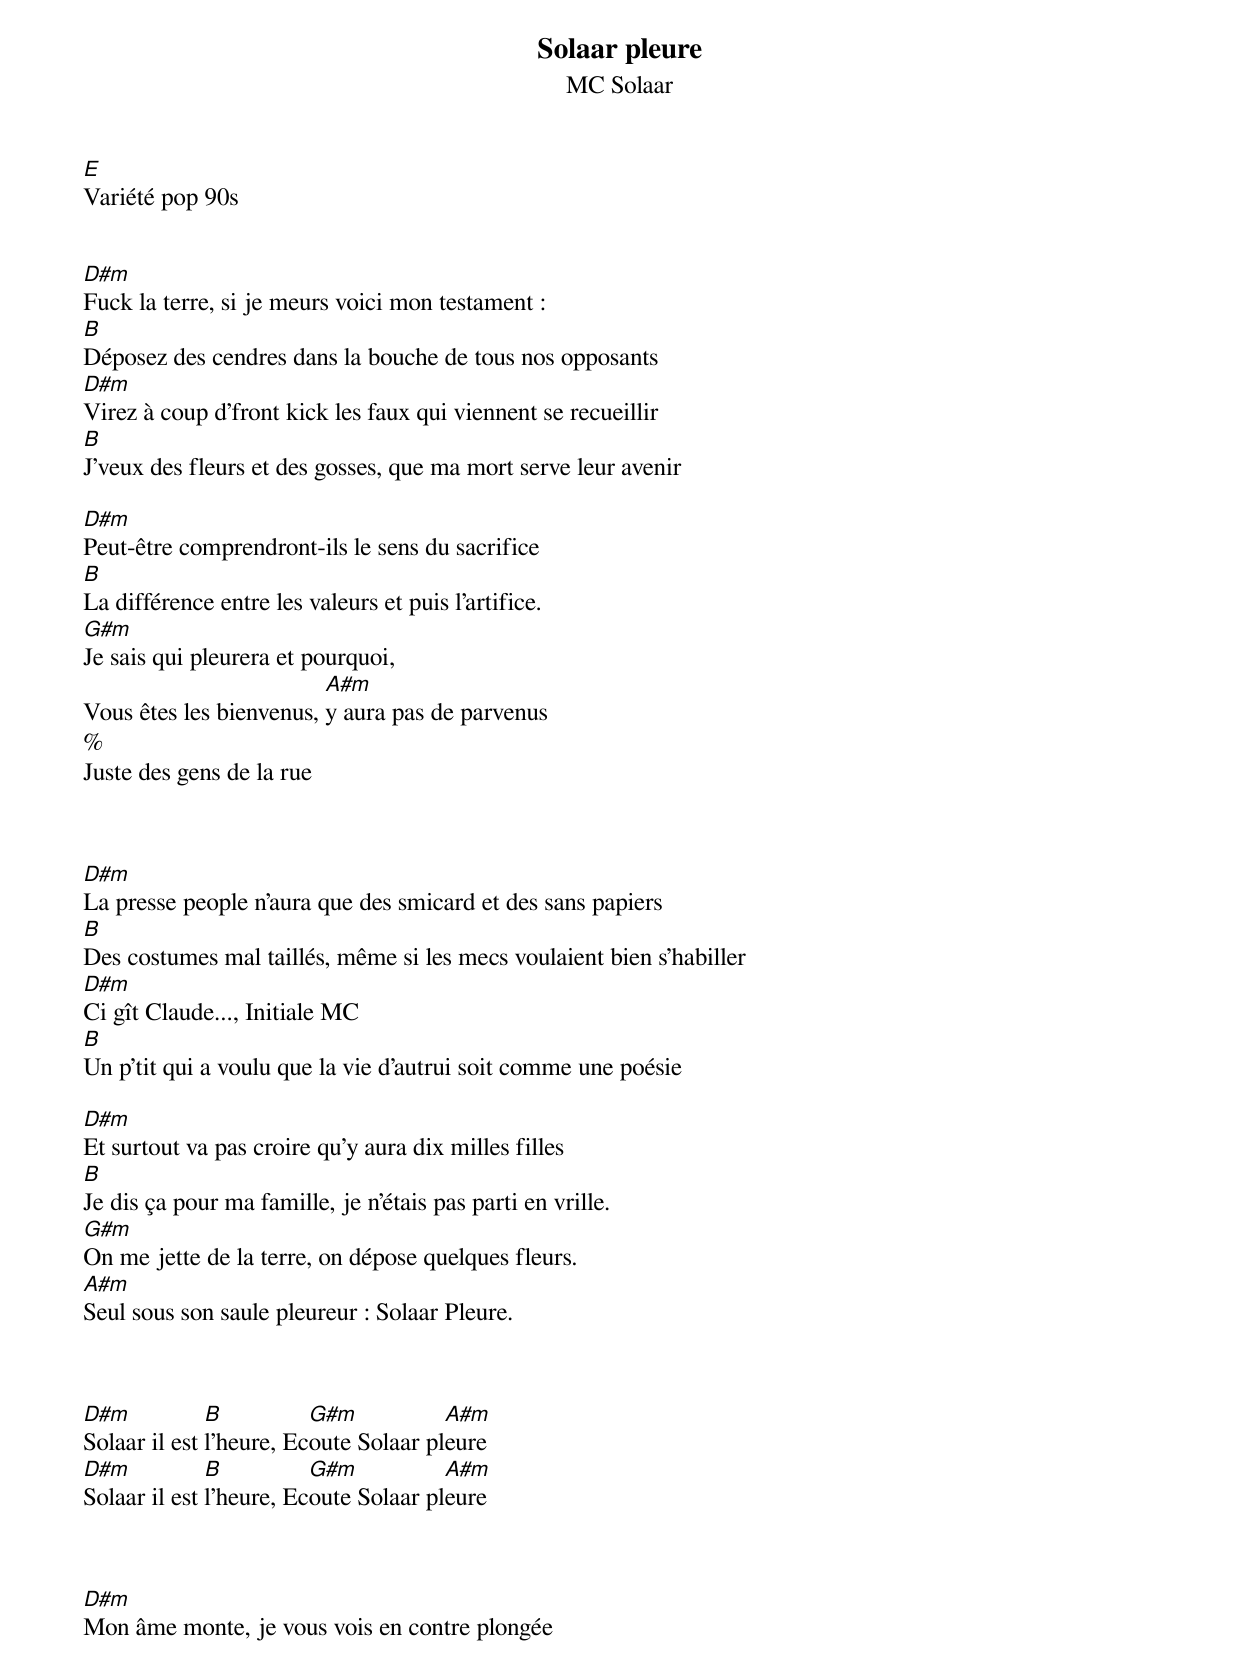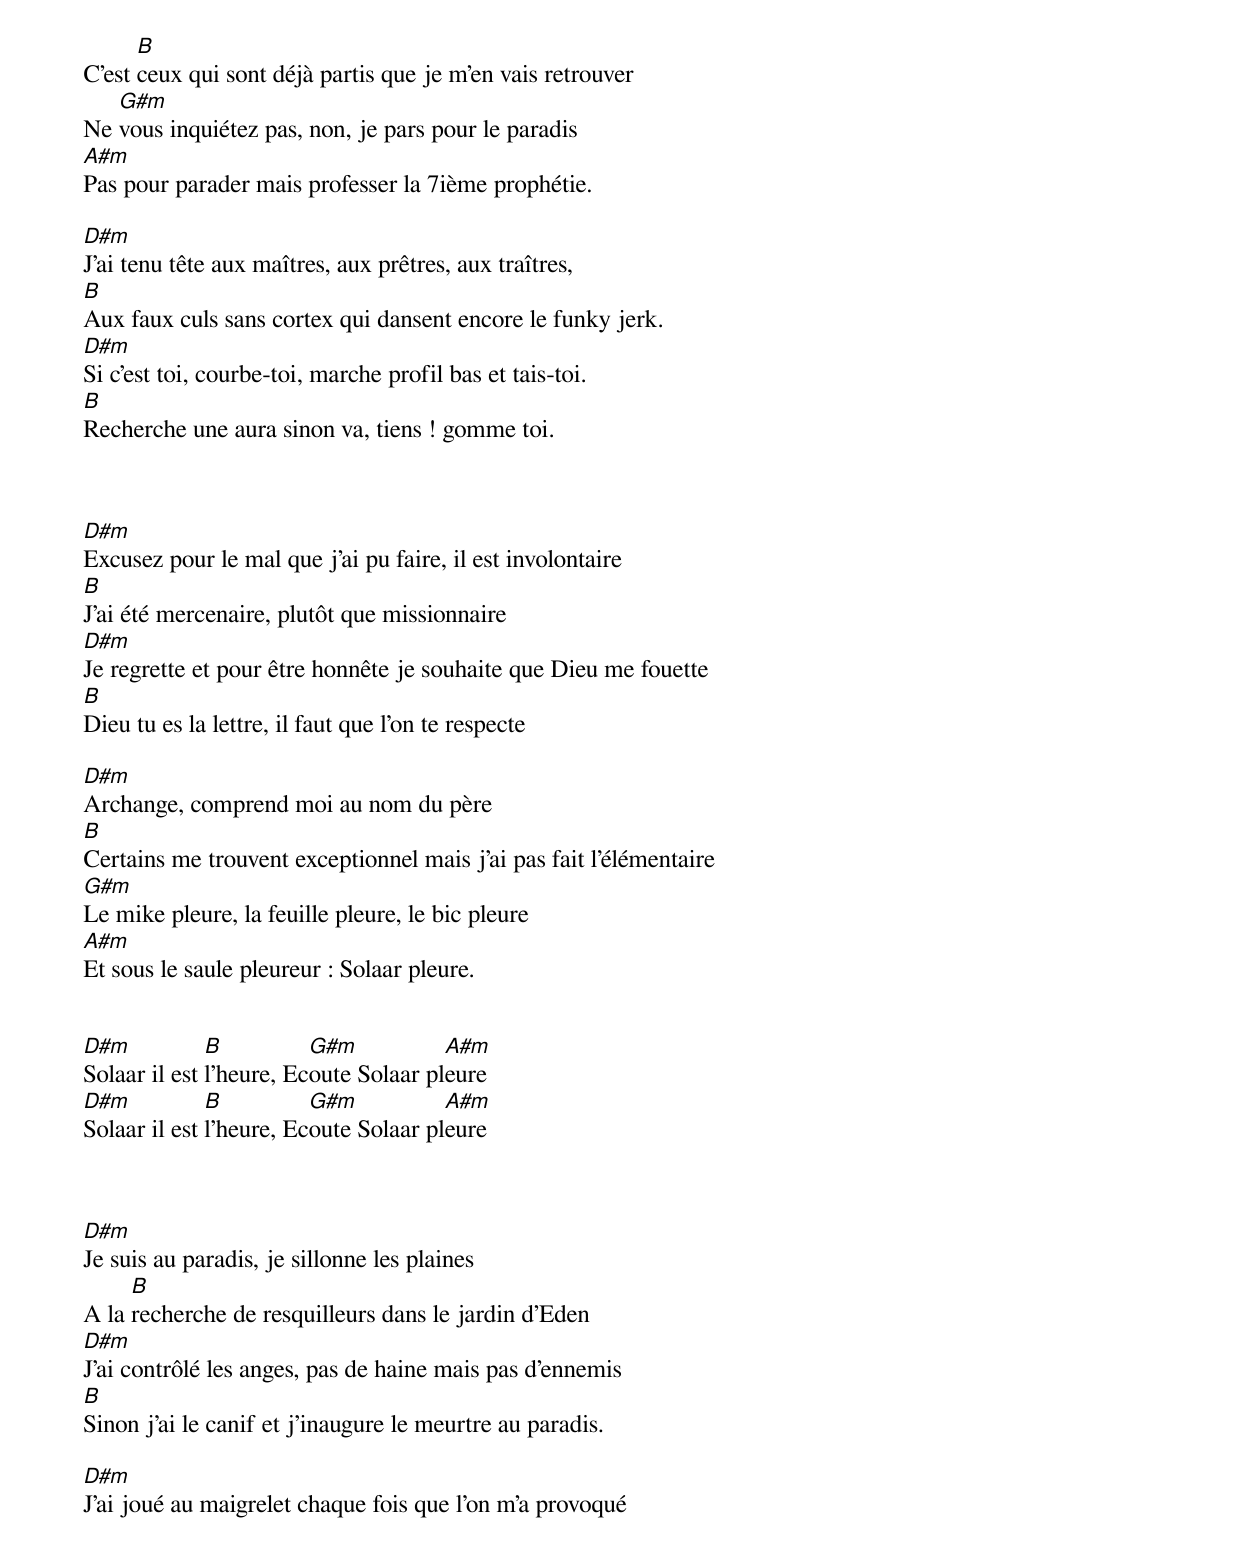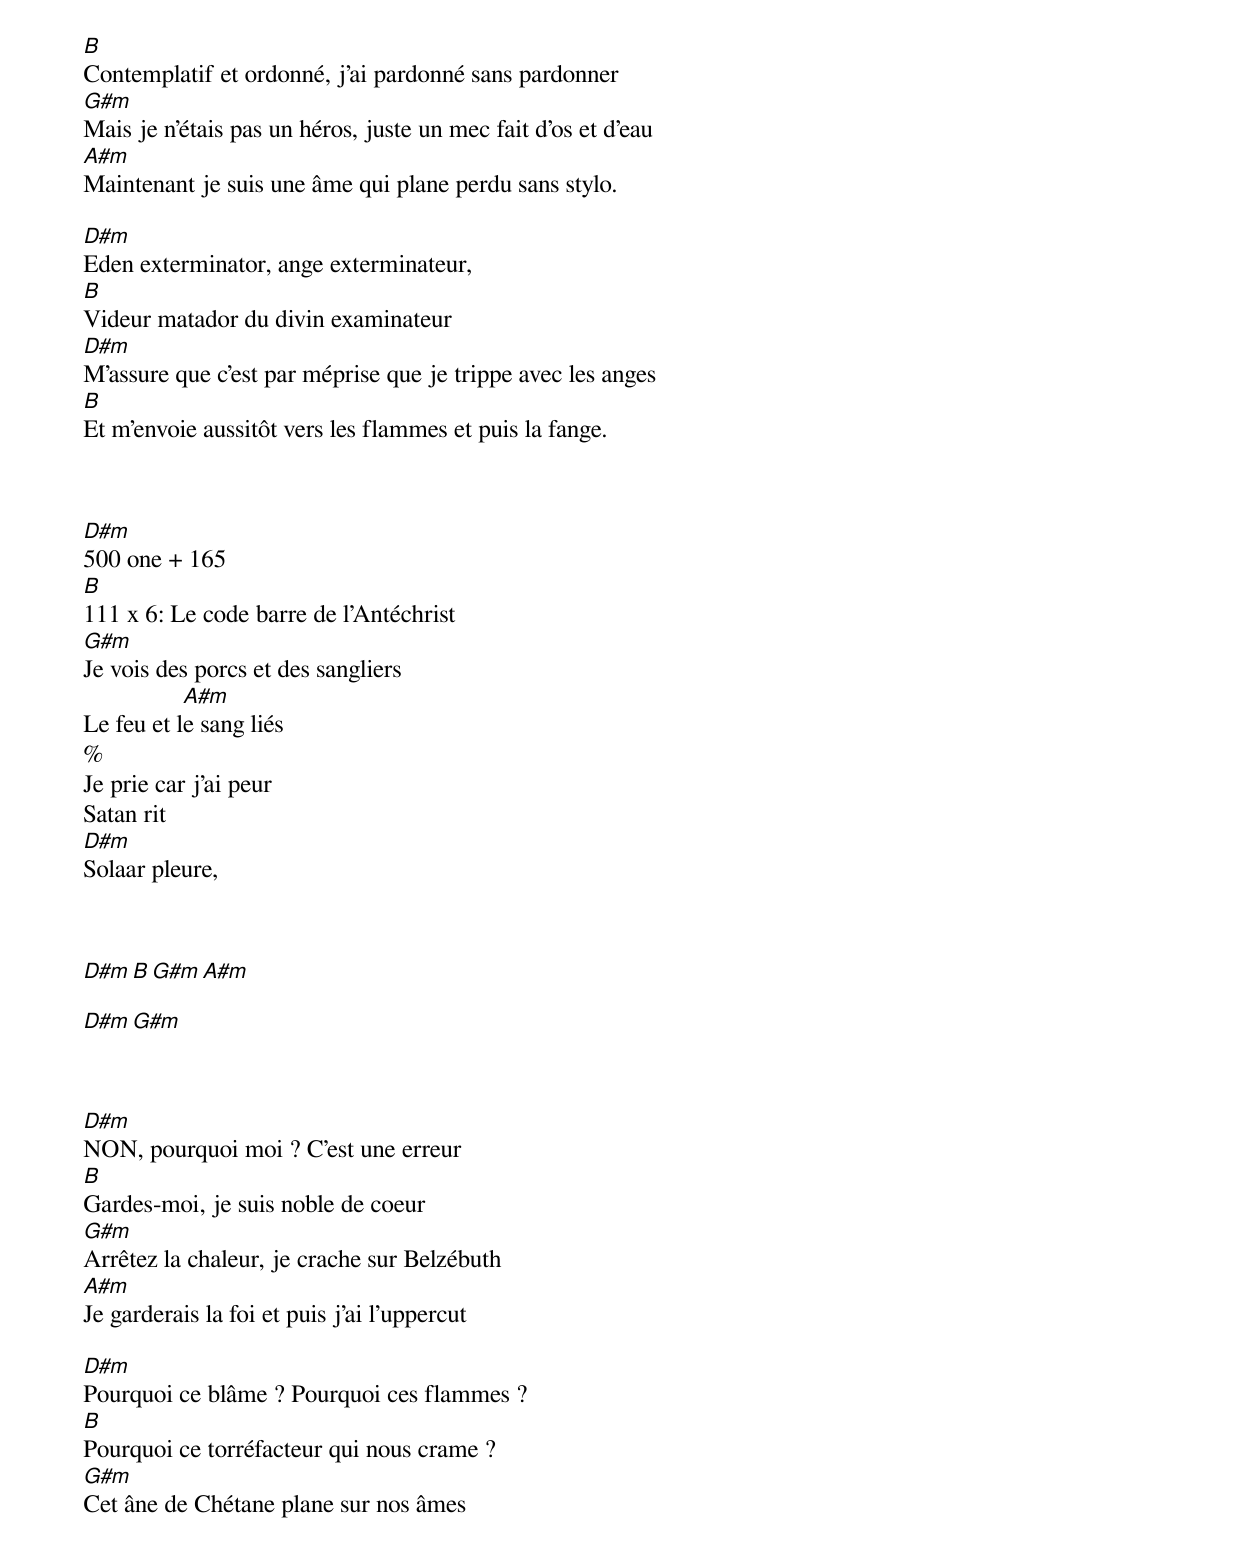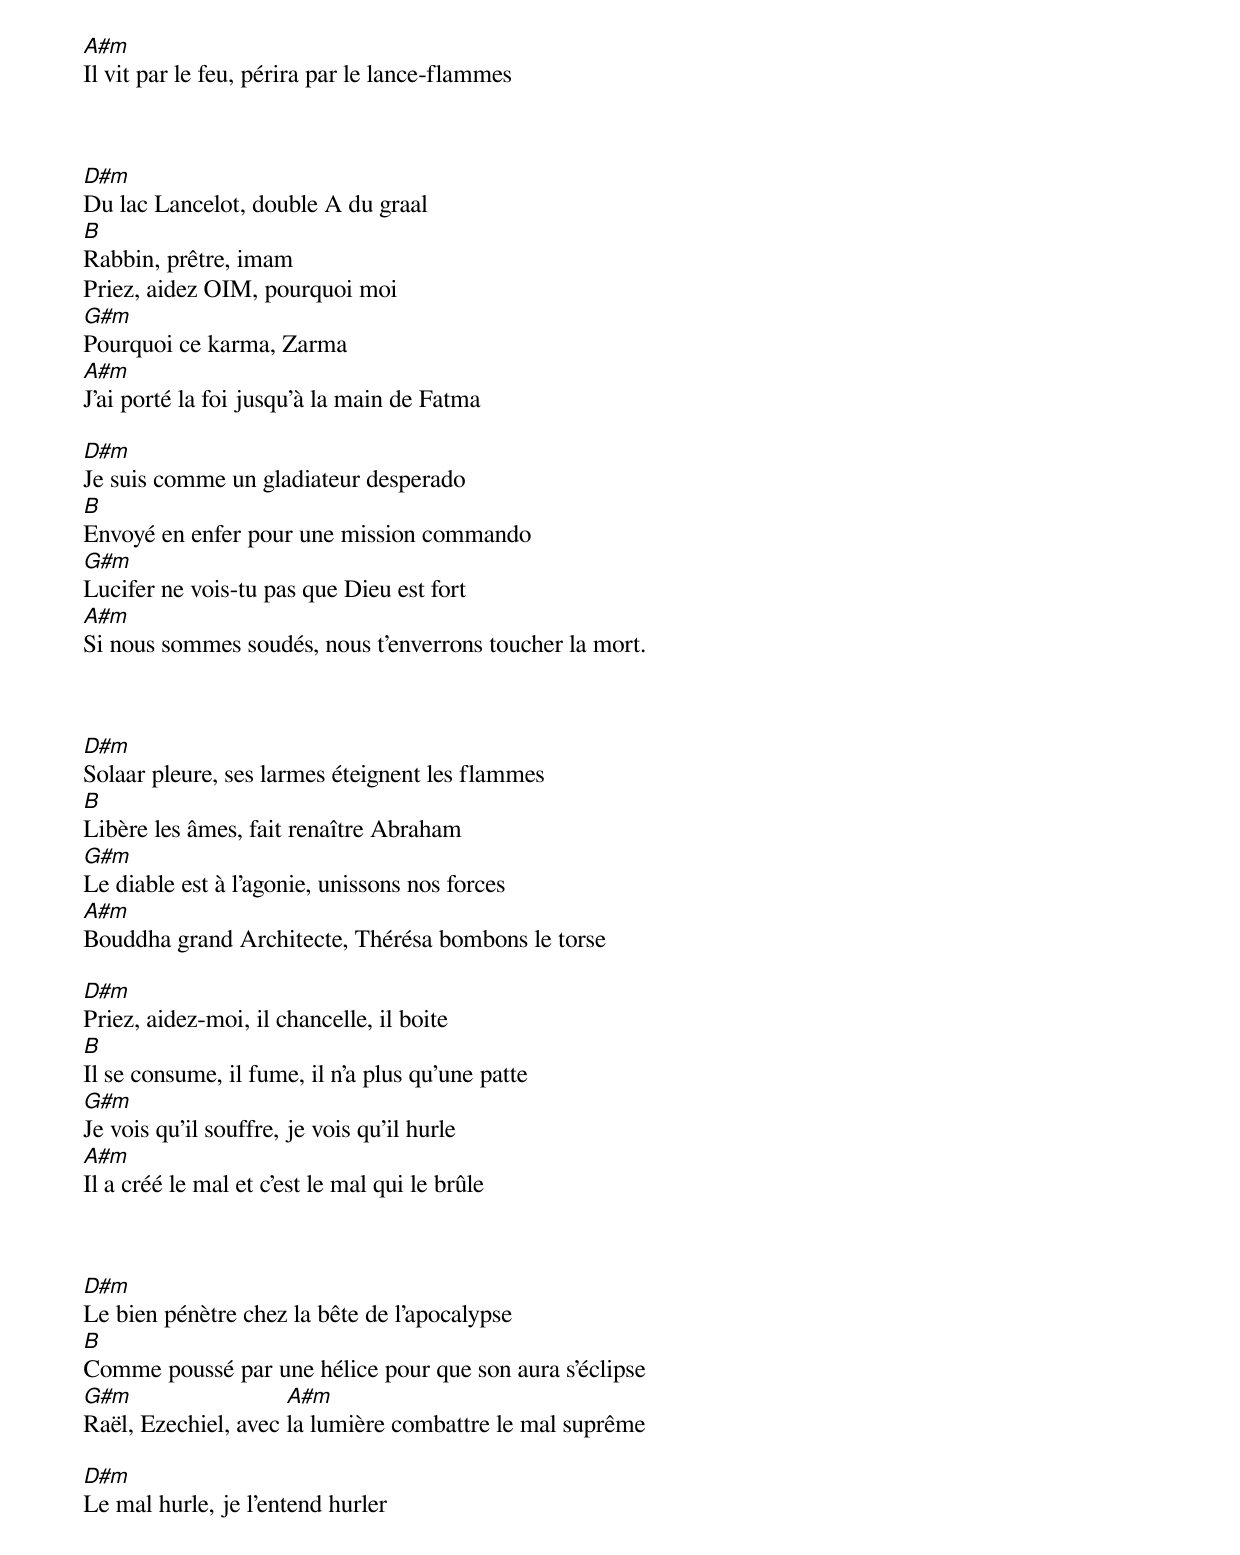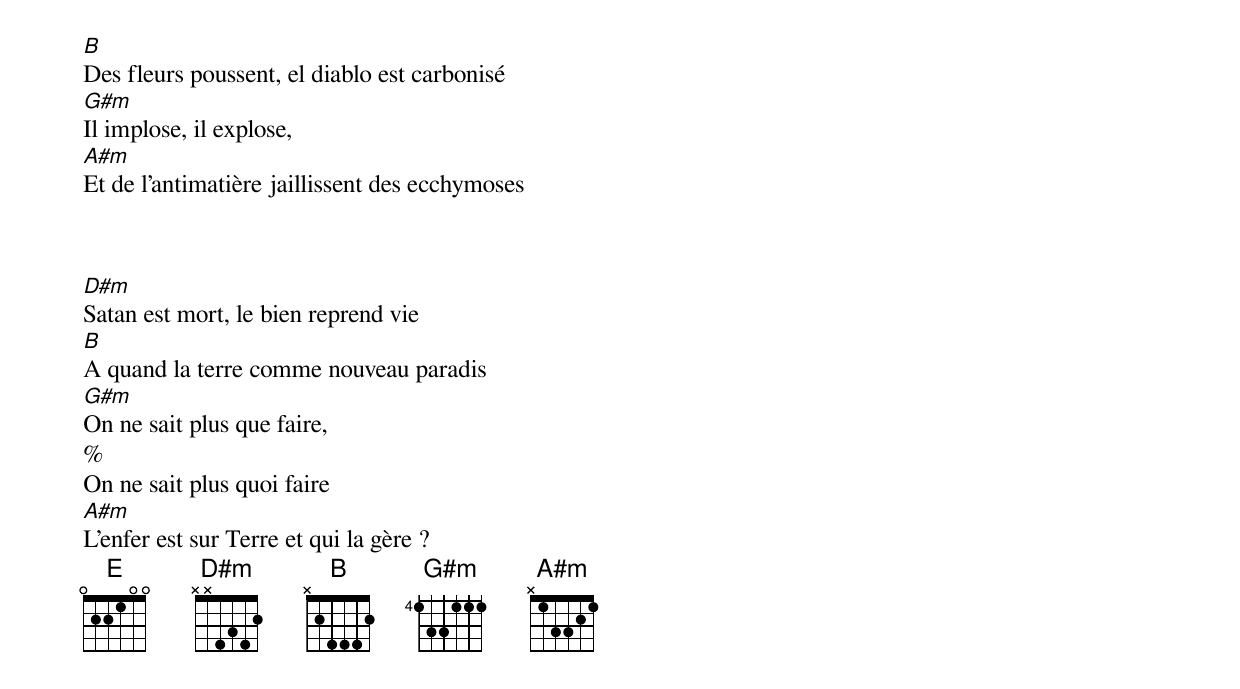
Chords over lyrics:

Solaar pleure
MC Solaar
E
Variété pop 90s


D#m
Fuck la terre, si je meurs voici mon testament :
B
Déposez des cendres dans la bouche de tous nos opposants
D#m
Virez à coup d'front kick les faux qui viennent se recueillir
B
J'veux des fleurs et des gosses, que ma mort serve leur avenir

D#m
Peut-être comprendront-ils le sens du sacrifice
B
La différence entre les valeurs et puis l'artifice.
G#m
Je sais qui pleurera et pourquoi,
                         A#m
Vous êtes les bienvenus, y aura pas de parvenus
%
Juste des gens de la rue



D#m
La presse people n'aura que des smicard et des sans papiers
B
Des costumes mal taillés, même si les mecs voulaient bien s'habiller
D#m
Ci gît Claude..., Initiale MC
B
Un p'tit qui a voulu que la vie d'autrui soit comme une poésie

D#m
Et surtout va pas croire qu'y aura dix milles filles
B
Je dis ça pour ma famille, je n'étais pas parti en vrille.
G#m
On me jette de la terre, on dépose quelques fleurs.
A#m
Seul sous son saule pleureur : Solaar Pleure.



D#m           B          G#m           A#m
Solaar il est l'heure, Ecoute Solaar pleure
D#m           B          G#m           A#m
Solaar il est l'heure, Ecoute Solaar pleure



D#m
Mon âme monte, je vous vois en contre plongée
      B
C'est ceux qui sont déjà partis que je m'en vais retrouver
   G#m
Ne vous inquiétez pas, non, je pars pour le paradis
A#m
Pas pour parader mais professer la 7ième prophétie.

D#m
J'ai tenu tête aux maîtres, aux prêtres, aux traîtres,
B
Aux faux culs sans cortex qui dansent encore le funky jerk.
D#m
Si c'est toi, courbe-toi, marche profil bas et tais-toi.
B
Recherche une aura sinon va, tiens ! gomme toi.



D#m
Excusez pour le mal que j'ai pu faire, il est involontaire
B
J'ai été mercenaire, plutôt que missionnaire
D#m
Je regrette et pour être honnête je souhaite que Dieu me fouette
B
Dieu tu es la lettre, il faut que l'on te respecte

D#m
Archange, comprend moi au nom du père
B
Certains me trouvent exceptionnel mais j'ai pas fait l'élémentaire
G#m
Le mike pleure, la feuille pleure, le bic pleure
A#m
Et sous le saule pleureur : Solaar pleure.


D#m           B          G#m           A#m
Solaar il est l'heure, Ecoute Solaar pleure
D#m           B          G#m           A#m
Solaar il est l'heure, Ecoute Solaar pleure



D#m
Je suis au paradis, je sillonne les plaines
     B
A la recherche de resquilleurs dans le jardin d'Eden
D#m
J'ai contrôlé les anges, pas de haine mais pas d'ennemis
B
Sinon j'ai le canif et j'inaugure le meurtre au paradis.

D#m
J'ai joué au maigrelet chaque fois que l'on m'a provoqué
B
Contemplatif et ordonné, j'ai pardonné sans pardonner
G#m
Mais je n'étais pas un héros, juste un mec fait d'os et d'eau
A#m
Maintenant je suis une âme qui plane perdu sans stylo.

D#m
Eden exterminator, ange exterminateur,
B
Videur matador du divin examinateur
D#m
M'assure que c'est par méprise que je trippe avec les anges
B
Et m'envoie aussitôt vers les flammes et puis la fange.



D#m
500 one + 165
B
111 x 6: Le code barre de l'Antéchrist
G#m
Je vois des porcs et des sangliers
           A#m
Le feu et le sang liés
%
Je prie car j'ai peur
Satan rit
D#m
Solaar pleure,



D#m B G#m A#m

D#m G#m



D#m
NON, pourquoi moi ? C'est une erreur
B
Gardes-moi, je suis noble de coeur
G#m
Arrêtez la chaleur, je crache sur Belzébuth
A#m
Je garderais la foi et puis j'ai l'uppercut

D#m
Pourquoi ce blâme ? Pourquoi ces flammes ?
B
Pourquoi ce torréfacteur qui nous crame ?
G#m
Cet âne de Chétane plane sur nos âmes
A#m
Il vit par le feu, périra par le lance-flammes



D#m
Du lac Lancelot, double A du graal
B
Rabbin, prêtre, imam
Priez, aidez OIM, pourquoi moi
G#m
Pourquoi ce karma, Zarma
A#m
J'ai porté la foi jusqu'à la main de Fatma

D#m
Je suis comme un gladiateur desperado
B
Envoyé en enfer pour une mission commando
G#m
Lucifer ne vois-tu pas que Dieu est fort
A#m
Si nous sommes soudés, nous t'enverrons toucher la mort.



D#m
Solaar pleure, ses larmes éteignent les flammes
B
Libère les âmes, fait renaître Abraham
G#m
Le diable est à l'agonie, unissons nos forces
A#m
Bouddha grand Architecte, Thérésa bombons le torse

D#m
Priez, aidez-moi, il chancelle, il boite
B
Il se consume, il fume, il n'a plus qu'une patte
G#m
Je vois qu'il souffre, je vois qu'il hurle
A#m
Il a créé le mal et c'est le mal qui le brûle



D#m
Le bien pénètre chez la bête de l'apocalypse
B
Comme poussé par une hélice pour que son aura s'éclipse
G#m                  A#m
Raël, Ezechiel, avec la lumière combattre le mal suprême

D#m
Le mal hurle, je l'entend hurler
B
Des fleurs poussent, el diablo est carbonisé
G#m
Il implose, il explose,
A#m
Et de l'antimatière jaillissent des ecchymoses



D#m
Satan est mort, le bien reprend vie
B
A quand la terre comme nouveau paradis
G#m
On ne sait plus que faire,
%
On ne sait plus quoi faire
A#m
L'enfer est sur Terre et qui la gère ?
